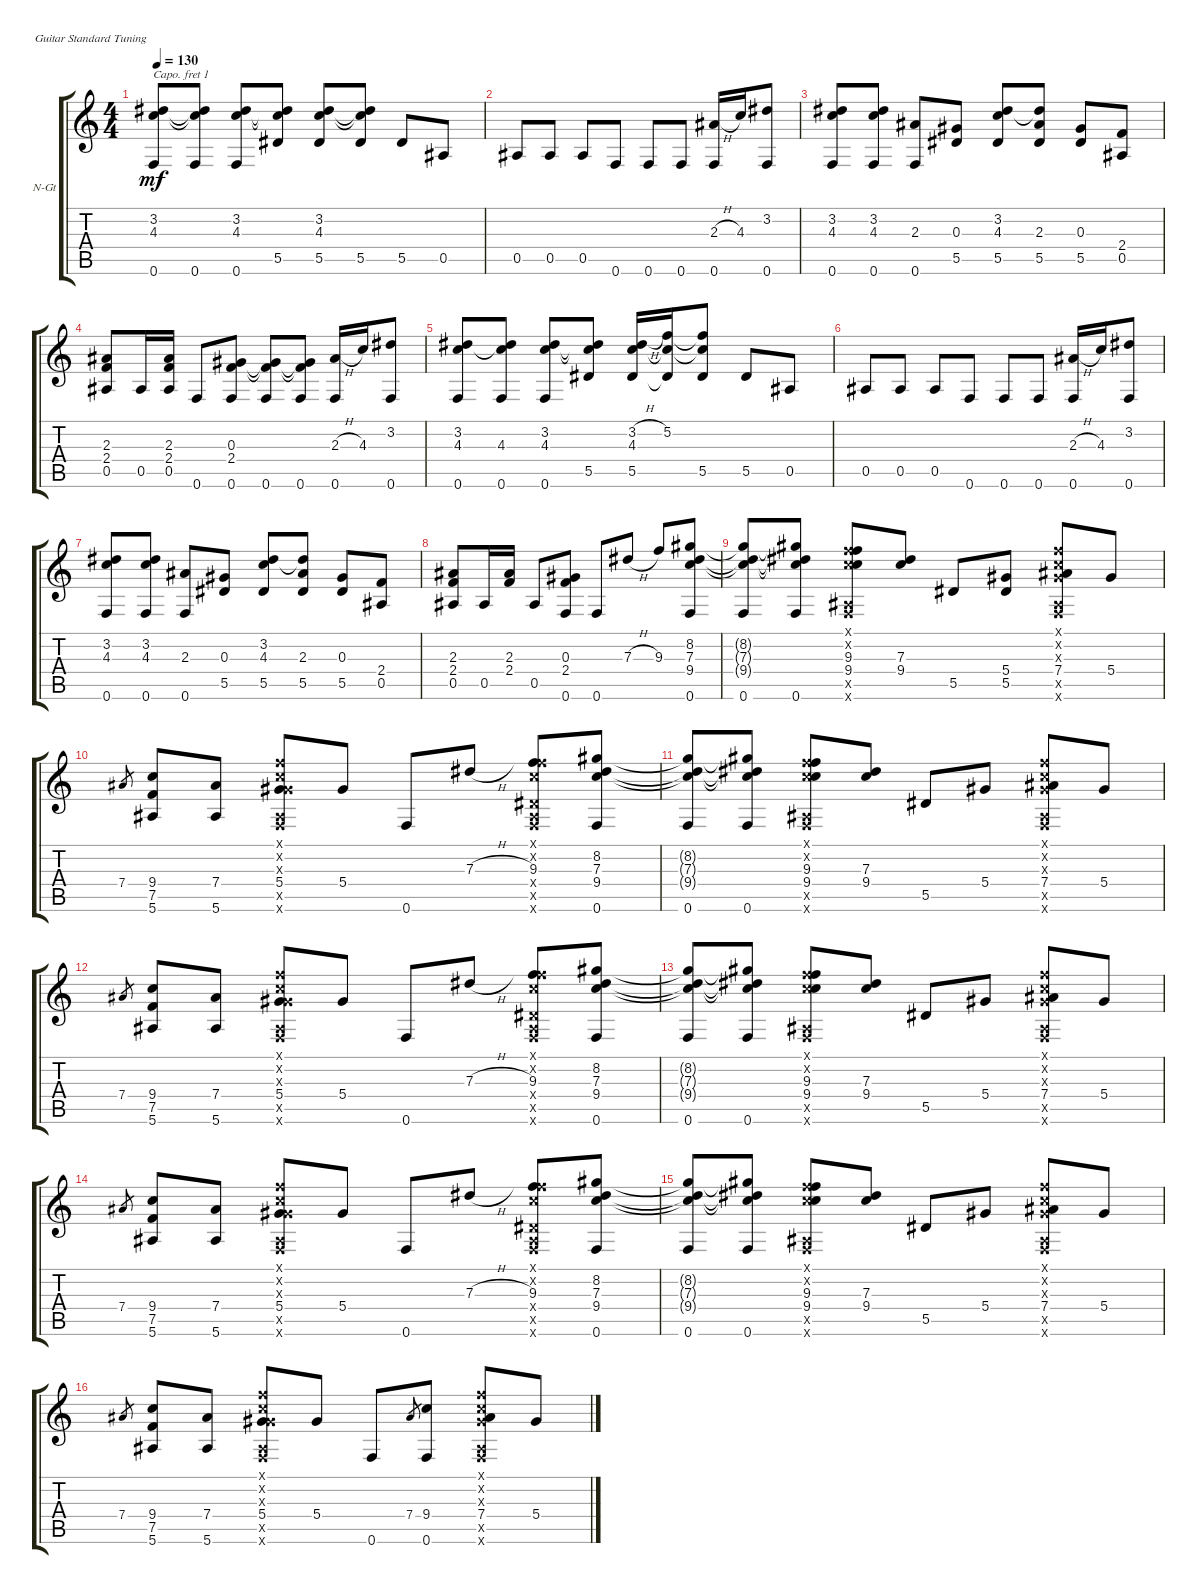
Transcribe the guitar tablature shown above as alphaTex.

\defaultSystemsLayout 4
\bracketExtendMode groupsimilarinstruments
\firstSystemTrackNameOrientation horizontal
\otherSystemsTrackNameOrientation horizontal
\track ("Nylon Guitar" "N-Gt") {instrument acousticguitarnylon}
\staff {score tabs}
\capo 1
\tuning (E4 B3 G3 D3 A2 E2)
\ts (4 4)
\tempo 130
\clef g2
\ks c
(4.3 3.2 0.6).8{dy mf} (0.6 4.3{t} 3.2{t}).8 (0.6 4.3 3.2).8 (4.3{t} 3.2{t} 5.5).8 (5.5 3.2 4.3).8 (5.5 4.3{t} 3.2{t}).8 5.5.8 0.5.8 |
0.5.8 0.5.8 0.5.8 0.6.8 0.6.8 0.6.8 (2.3{h} 0.6).16 4.3.16 (0.6 3.2).8 |
(4.3 3.2 0.6).8 (0.6 4.3 3.2).8 (0.6 2.3).8 (5.5 0.3).8 (5.5 3.2 4.3).8 (5.5 2.3 3.2{t}).8 (0.3 5.5).8 (0.5 2.4).8 |
(0.5 2.3 2.4).8 0.5.16 (2.4 2.3 0.5).16 0.6.8 (0.6 0.3 2.4).8 (0.6 2.4{t} 0.3{t}).8 (0.6 2.4{t} 0.3{t}).8 (0.6 2.3{h}).16 4.3.16 (0.6 3.2).8 |
(4.3 3.2 0.6).8 (0.6 4.3 3.2{t}).8 (0.6 4.3 3.2).8 (5.5 4.3{t} 3.2{t}).8 (5.5 3.2{h} 4.3).16 (5.5{t} 5.2 4.3{t}).16 (5.5 4.3{t} 5.2{t}).8 5.5.8 0.5.8 |
0.5.8 0.5.8 0.5.8 0.6.8 0.6.8 0.6.8 (0.6 2.3{h}).16 4.3.16 (0.6 3.2).8 |
(4.3 3.2 0.6).8 (0.6 4.3 3.2).8 (0.6 2.3).8 (5.5 0.3).8 (5.5 3.2 4.3).8 (5.5 2.3 3.2{t}).8 (5.5 0.3).8 (0.5 2.4).8 |
(0.5 2.3 2.4).8 0.5.16 (2.4 2.3).16 0.5.8 (0.6 0.3 2.4).8 0.6.8 7.3{h}.8 9.3.8 (8.2 7.3 9.4 0.6).8 |
(0.6 8.2{t} 7.3{t} 9.4{t}).8 (0.6 9.4{t} 7.3{t} 8.2{t}).8 (0.1{x} 0.2{x} 9.3 9.4 0.5{x} 0.6{x}).8 (9.4 7.3).8 5.5.8 (5.4 5.5).8 (7.4 0.3{x} 0.2{x} 0.1{x} 0.6{x} 0.5{x}).8 5.4.8 |
7.4.8{gr} (9.4 5.6 7.5).8 (7.4 5.6).8 (5.4 0.6{x} 0.5{x} 0.3{x} 0.2{x} 0.1{x}).8 5.4.8 0.6.8 7.3{h}.8 (9.3 0.6{x} 0.5{x} 0.4{x} 0.2{x} 0.1{x}).8 (8.2 7.3 9.4 0.6).8 |
(0.6 8.2{t} 7.3{t} 9.4{t}).8 (0.6 9.4{t} 7.3{t} 8.2{t}).8 (0.1{x} 0.2{x} 9.3 9.4 0.5{x} 0.6{x}).8 (9.4 7.3).8 5.5.8 5.4.8 (7.4 0.3{x} 0.2{x} 0.1{x} 0.6{x} 0.5{x}).8 5.4.8 |
7.4.8{gr} (9.4 5.6 7.5).8 (7.4 5.6).8 (5.4 0.6{x} 0.5{x} 0.3{x} 0.2{x} 0.1{x}).8 5.4.8 0.6.8 7.3{h}.8 (9.3 0.6{x} 0.5{x} 0.4{x} 0.1{x} 0.2{x}).8 (8.2 7.3 9.4 0.6).8 |
(0.6 8.2{t} 7.3{t} 9.4{t}).8 (0.6 9.4{t} 7.3{t} 8.2{t}).8 (0.1{x} 0.2{x} 9.3 9.4 0.5{x} 0.6{x}).8 (9.4 7.3).8 5.5.8 5.4.8 (7.4 0.3{x} 0.2{x} 0.1{x} 0.6{x} 0.5{x}).8 5.4.8 |
7.4.8{gr} (9.4 5.6 7.5).8 (7.4 5.6).8 (5.4 0.6{x} 0.5{x} 0.3{x} 0.2{x} 0.1{x}).8 5.4.8 0.6.8 7.3{h}.8 (9.3 0.6{x} 0.5{x} 0.4{x} 0.1{x} 0.2{x}).8 (8.2 7.3 9.4 0.6).8 |
(0.6 8.2{t} 7.3{t} 9.4{t}).8 (0.6 9.4{t} 7.3{t} 8.2{t}).8 (0.1{x} 0.2{x} 9.3 9.4 0.5{x} 0.6{x}).8 (9.4 7.3).8 5.5.8 5.4.8 (7.4 0.3{x} 0.2{x} 0.1{x} 0.6{x} 0.5{x}).8 5.4.8 |
7.4.8{gr} (9.4 5.6 7.5).8 (7.4 5.6).8 (5.4 0.6{x} 0.5{x} 0.3{x} 0.2{x} 0.1{x}).8 5.4.8 0.6.8 7.4.8{gr} (9.4 0.6).8 (0.6{x} 0.5{x} 7.4 0.3{x} 0.1{x} 0.2{x}).8 5.4.8
